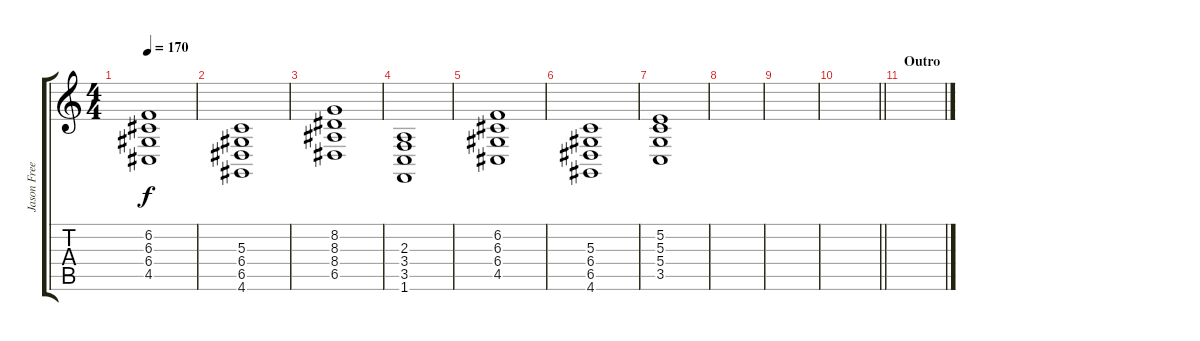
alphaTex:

\track ("Jason Freeze" "Jason Free") {instrument electricgrandpiano}
\staff {score tabs}
\tuning (E4 B3 G3 D3 A2 E2) {hide}
\ts (4 4)
\tempo 170
\clef g2
\ks c
(6.2 6.3 6.4 4.5).1{dy f} |
(5.3 6.4 6.5 4.6).1 |
(8.2 8.3 8.4 6.5).1 |
(2.3 3.4 3.5 1.6).1 |
(6.2 6.3 6.4 4.5).1 |
(5.3 6.4 6.5 4.6).1 |
(5.2 5.3 5.4 3.5).1 |
|
|
\barLineRight lightlight
|
\section ("" "Outro")
